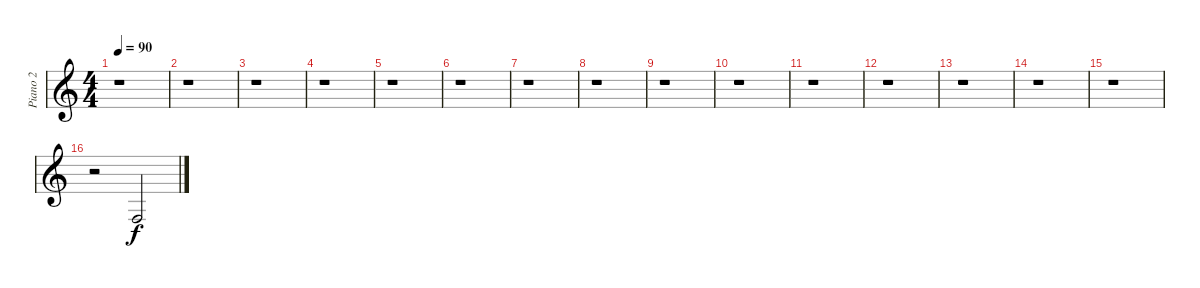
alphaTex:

\track ("Piano 2" "Piano 2") {instrument acousticgrandpiano}
\staff {score}
\tuning (E4 B3 G3 D3 A2 E2) {hide}
\ts (4 4)
\tempo 90
\clef g2
\ks c
r.1{dy f} |
r.1 |
r.1 |
r.1 |
r.1 |
r.1 |
r.1 |
r.1 |
r.1 |
r.1 |
r.1 |
r.1 |
r.1 |
r.1 |
r.1 |
r.2 3.4.2
